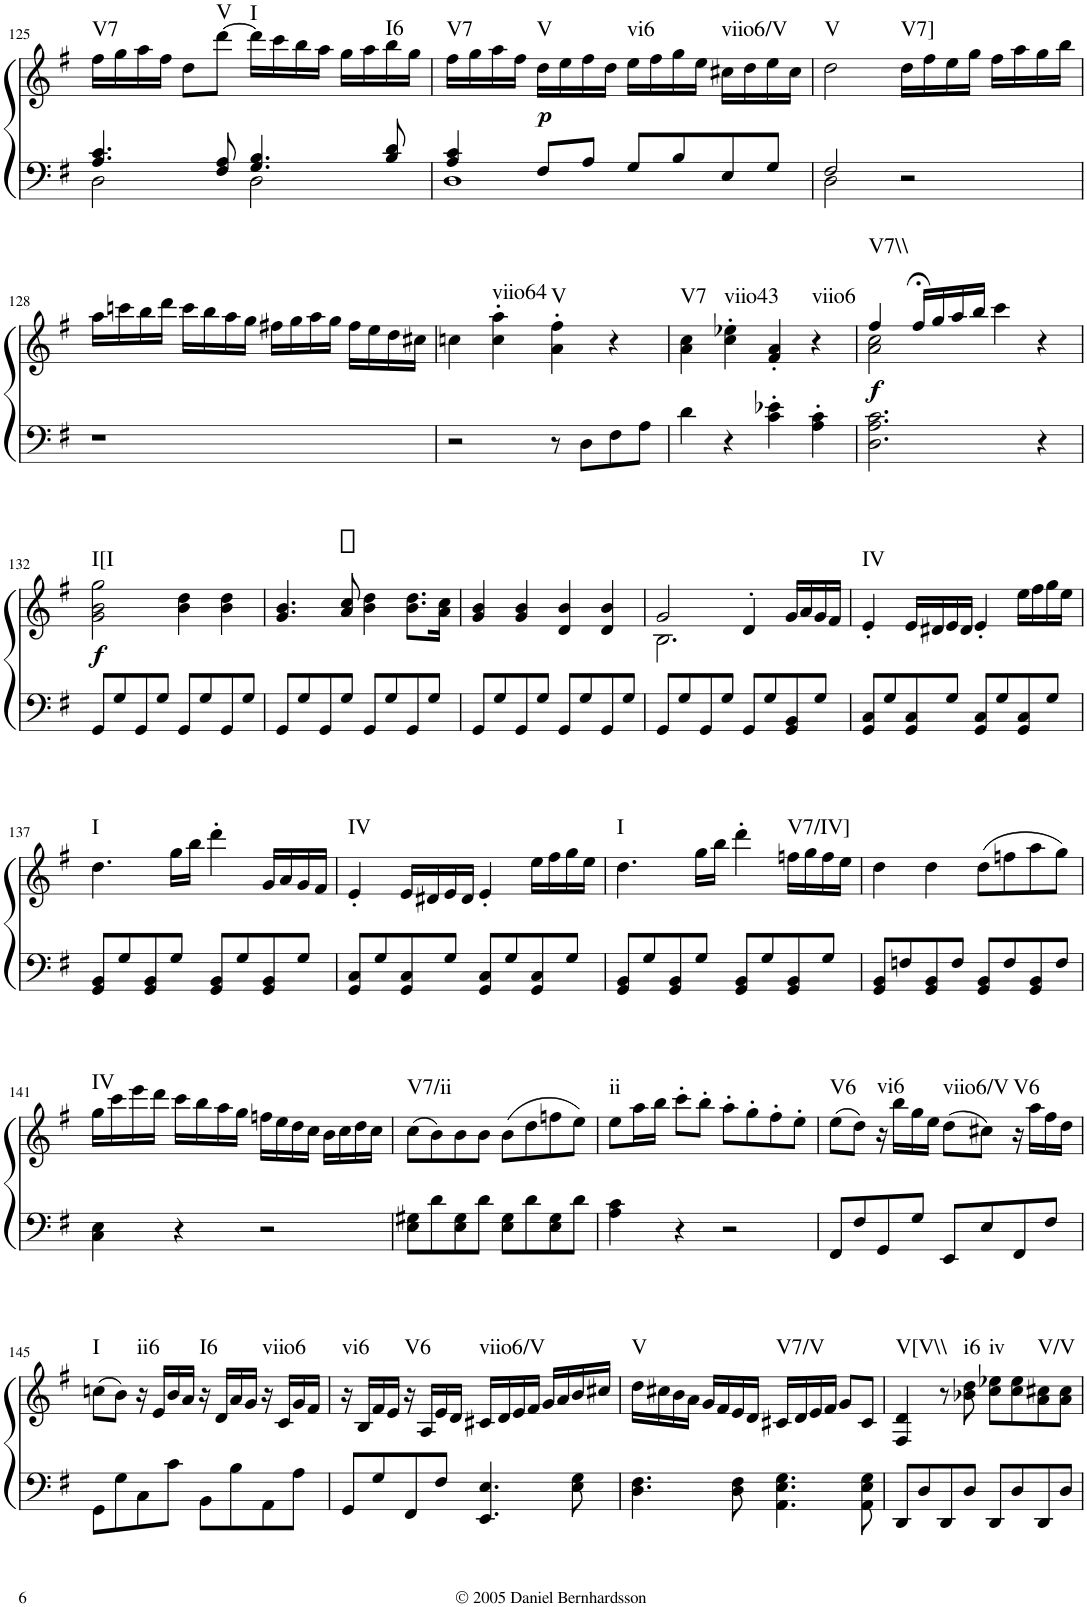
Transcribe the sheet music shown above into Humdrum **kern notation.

**kern	**kern	**dynam	**harte
*part1	*part1	*part1	*part1
*staff2	*staff1	*staff1/2	*
*I"Piano	*	*	*
*I'Pno.	*	*	*
!!LO:PB:g=z
*clefF4	*clefG2	*	*
*k[f#]	*k[f#]	*	*
*G:	*G:	*	*
*M4/4	*M4/4	*	*
*met(c)	*met(c)	*	*
=125	=125	=125	=125
*^	*	*	*
!	!	!	!	!LO:H:kt=V7
4.A/ 4.c/	2D\	16ff#\LL	.	N
.	.	16gg\	.	.
.	.	16aa\	.	.
.	.	16ff#\JJ	.	.
.	.	8dd\L	.	.
!	!	!	!	!LO:H:kt=V
8F#/ 8A/	.	[8ddd\J	.	N
!	!	!	!	!LO:H:kt=I
4.G/ 4.B/	2D\	16ddd\LL]	.	N
.	.	16ccc\	.	.
.	.	16bb\	.	.
.	.	16aa\JJ	.	.
.	.	16gg\LL	.	.
.	.	16aa\	.	.
!	!	!	!	!LO:H:kt=I6
8B/ 8d/	.	16bb\	.	N
.	.	16gg\JJ	.	.
=126	=126	=126	=126	=126
!	!	!	!	!LO:H:kt=V7
4A/ 4c/	1D	16ff#\LL	.	N
.	.	16gg\	.	.
.	.	16aa\	.	.
.	.	16ff#\JJ	.	.
!	!	!	!LO:DY:b	!LO:H:kt=V
8F#/L	.	16dd\LL	p	N
.	.	16ee\	.	.
8A/J	.	16ff#\	.	.
.	.	16dd\JJ	.	.
!	!	!	!	!LO:H:kt=vi6
8G/L	.	16ee\LL	.	N
.	.	16ff#\	.	.
8B/	.	16gg\	.	.
.	.	16ee\JJ	.	.
!	!	!	!	!LO:H:kt=viio6/V
8E/	.	16cc#X\LL	.	N
.	.	16dd\	.	.
8G/J	.	16ee\	.	.
.	.	16cc#\JJ	.	.
=127	=127	=127	=127	=127
!	!	!	!	!LO:H:kt=V
2F#/	2D\	2dd\	.	N
!	!	!	!	!LO:H:kt=V7]
2r	2ryy	16dd\LL	.	N
.	.	16ff#\	.	.
.	.	16ee\	.	.
.	.	16gg\JJ	.	.
.	.	16ff#\LL	.	.
.	.	16aa\	.	.
.	.	16gg\	.	.
.	.	16bb\JJ	.	.
*v	*v	*	*	*
!!LO:LB:g=z
=128	=128	=128	=128
1r	16aa\LL	.	.
.	16cccn\	.	.
.	16bb\	.	.
.	16ddd\JJ	.	.
.	16ccc\LL	.	.
.	16bb\	.	.
.	16aa\	.	.
.	16gg\JJ	.	.
.	16ff#X\LL	.	.
.	16gg\	.	.
.	16aa\	.	.
.	16gg\JJ	.	.
.	16ff#\LL	.	.
.	16ee\	.	.
.	16dd\	.	.
.	16cc#X\JJ	.	.
=129	=129	=129	=129
2r	4ccn\	.	.
!	!	!	!LO:H:kt=viio64
.	4cc\' 4aa\'	.	N
!	!	!	!LO:H:kt=V
8r	4a\' 4ff#\'	.	N
8D\L	.	.	.
8F#\	4r	.	.
8A\J	.	.	.
=130	=130	=130	=130
!	!	!	!LO:H:kt=V7
4d\	4a\ 4cc\	.	N
!	!	!	!LO:H:kt=viio43
4r	4cc\' 4ee-X\'	.	N
4c\' 4e-X\'	4f#/' 4a/'	.	.
!	!	!	!LO:H:kt=viio6
4A\' 4c\'	4r	.	N
=131	=131	=131	=131
*	*^	*	*
!	!	!	!LO:DY:b	!LO:H:kt=V7\\
2.D\ 2.A\ 2.c\	4ff#/	2a\ 2cc\	f	N
.	16ff#;</LL	.	.	.
.	16gg/	.	.	.
.	16aa/	.	.	.
.	16bb/JJ	.	.	.
.	4ccc\	2ryy	.	.
4r	4r	.	.	.
*	*v	*v	*	*
!!LO:LB:g=z
=132	=132	=132	=132
!	!	!LO:DY:b	!LO:H:kt=I[I
8GG/L	2g\ 2b\ 2gg\	f	N
8G/	.	.	.
8GG/	.	.	.
8G/J	.	.	.
8GG/L	4b\ 4dd\	.	.
8G/	.	.	.
8GG/	4b\ 4dd\	.	.
8G/J	.	.	.
=133	=133	=133	=133
8GG/L	4.g/ 4.b/	.	.
8G/	.	.	.
8GG/	.	.	.
8G/J	8a/ 8cc/	.	.
8GG/L	4b\ 4dd\	.	.
8G/	.	.	.
8GG/	8.b\ 8.dd\L	.	.
8G/J	.	.	.
.	16a\ 16cc\Jk	.	.
=134	=134	=134	=134
8GG/L	4g/ 4b/	.	.
8G/	.	.	.
8GG/	4g/ 4b/	.	.
8G/J	.	.	.
8GG/L	4d/ 4b/	.	.
8G/	.	.	.
8GG/	4d/ 4b/	.	.
8G/J	.	.	.
=135	=135	=135	=135
*	*^	*	*
8GG/L	2g/	2.B\	.	.
8G/	.	.	.	.
8GG/	.	.	.	.
8G/J	.	.	.	.
8GG/L	4d'/	.	.	.
8G/	.	.	.	.
8GG/ 8BB/	16g/LL	4ryy	.	.
.	16a/	.	.	.
8G/J	16g/	.	.	.
.	16f#/JJ	.	.	.
*	*v	*v	*	*
=136	=136	=136	=136
!	!	!	!LO:H:kt=IV
8GG/ 8C/L	4e'/	.	N
8G/	.	.	.
8GG/ 8C/	16e/LL	.	.
.	16d#X/	.	.
8G/J	16e/	.	.
.	16d#/JJ	.	.
8GG/ 8C/L	4e'/	.	.
8G/	.	.	.
8GG/ 8C/	16ee\LL	.	.
.	16ff#\	.	.
8G/J	16gg\	.	.
.	16ee\JJ	.	.
!!LO:LB:g=z
=137	=137	=137	=137
!	!	!	!LO:H:kt=I
8GG/ 8BB/L	4.dd\	.	N
8G/	.	.	.
8GG/ 8BB/	.	.	.
8G/J	16gg\LL	.	.
.	16bb\JJ	.	.
8GG/ 8BB/L	4ddd'\	.	.
8G/	.	.	.
8GG/ 8BB/	16g/LL	.	.
.	16a/	.	.
8G/J	16g/	.	.
.	16f#/JJ	.	.
=138	=138	=138	=138
!	!	!	!LO:H:kt=IV
8GG/ 8C/L	4e'/	.	N
8G/	.	.	.
8GG/ 8C/	16e/LL	.	.
.	16d#X/	.	.
8G/J	16e/	.	.
.	16d#/JJ	.	.
8GG/ 8C/L	4e'/	.	.
8G/	.	.	.
8GG/ 8C/	16ee\LL	.	.
.	16ff#\	.	.
8G/J	16gg\	.	.
.	16ee\JJ	.	.
=139	=139	=139	=139
!	!	!	!LO:H:kt=I
8GG/ 8BB/L	4.dd\	.	N
8G/	.	.	.
8GG/ 8BB/	.	.	.
8G/J	16gg\LL	.	.
.	16bb\JJ	.	.
8GG/ 8BB/L	4ddd'\	.	.
8G/	.	.	.
!	!	!	!LO:H:kt=V7/IV]
8GG/ 8BB/	16ffn\LL	.	N
.	16gg\	.	.
8G/J	16ff\	.	.
.	16ee\JJ	.	.
=140	=140	=140	=140
8GG/ 8BB/L	4dd\	.	.
8Fn/	.	.	.
8GG/ 8BB/	4dd\	.	.
8F/J	.	.	.
8GG/ 8BB/L	(8dd\L	.	.
8F/	8ffn\	.	.
8GG/ 8BB/	8aa\	.	.
8F/J	8gg\J)	.	.
!!LO:LB:g=z
=141	=141	=141	=141
!	!	!	!LO:H:kt=IV
4C\ 4E\	16gg\LL	.	N
.	16ccc\	.	.
.	16eee\	.	.
.	16ddd\JJ	.	.
4r	16ccc\LL	.	.
.	16bb\	.	.
.	16aa\	.	.
.	16gg\JJ	.	.
2r	16ffn\LL	.	.
.	16ee\	.	.
.	16dd\	.	.
.	16cc\JJ	.	.
.	16b\LL	.	.
.	16cc\	.	.
.	16dd\	.	.
.	16cc\JJ	.	.
=142	=142	=142	=142
!	!	!	!LO:H:kt=V7/ii
8E\ 8G#X\L	(8cc\L	.	N
8d\	8b\)	.	.
8E\ 8G#\	8b\	.	.
8d\J	8b\J	.	.
8E\ 8G#\L	(8b\L	.	.
8d\	8dd\	.	.
8E\ 8G#\	8ffn\	.	.
8d\J	8ee\J)	.	.
=143	=143	=143	=143
!	!	!	!LO:H:kt=ii
4A\ 4c\	8ee\L	.	N
.	16aa\L	.	.
.	16bb\JJ	.	.
4r	8ccc'\L	.	.
.	8bb'\J	.	.
2r	8aa'\L	.	.
.	8gg'\	.	.
.	8ff#'\	.	.
.	8ee'\J	.	.
=144	=144	=144	=144
!	!	!	!LO:H:kt=V6
8FF#/L	(8ee\L	.	N
8F#/	8dd\J)	.	.
!	!	!	!LO:H:kt=vi6
8GG/	16r	.	N
.	16bb\LL	.	.
8G/J	16gg\	.	.
.	16ee\JJ	.	.
!	!	!	!LO:H:kt=viio6/V
8EE/L	(8dd\L	.	N
8E/	8cc#X\J)	.	.
!	!	!	!LO:H:kt=V6
8FF#/	16r	.	N
.	16aa\LL	.	.
8F#/J	16ff#\	.	.
.	16dd\JJ	.	.
!!LO:LB:g=z
=145	=145	=145	=145
!	!	!	!LO:H:kt=I
8GG\L	(8ccn\L	.	N
8G\	8b\J)	.	.
!	!	!	!LO:H:kt=ii6
8C\	16r	.	N
.	16e/LL	.	.
8c\J	16b/	.	.
.	16a/JJ	.	.
!	!	!	!LO:H:kt=I6
8BB\L	16r	.	N
.	16d/LL	.	.
8B\	16a/	.	.
.	16g/JJ	.	.
!	!	!	!LO:H:kt=viio6
8AA\	16r	.	N
.	16c/LL	.	.
8A\J	16g/	.	.
.	16f#/JJ	.	.
=146	=146	=146	=146
!	!	!	!LO:H:kt=vi6
8GG/L	16r	.	N
.	16B/LL	.	.
8G/	16f#/	.	.
.	16e/JJ	.	.
!	!	!	!LO:H:kt=V6
8FF#/	16r	.	N
.	16A/LL	.	.
8F#/J	16e/	.	.
.	16d/JJ	.	.
!	!	!	!LO:H:kt=viio6/V
4.EE/ 4.E/	16c#X/LL	.	N
.	16d/	.	.
.	16e/	.	.
.	16f#/JJ	.	.
.	16g/LL	.	.
.	16a/	.	.
8E\ 8G\	16b/	.	.
.	16cc#X/JJ	.	.
=147	=147	=147	=147
!	!	!	!LO:H:kt=V
4.D\ 4.F#\	16dd\LL	.	N
.	16cc#X\	.	.
.	16b\	.	.
.	16a\JJ	.	.
.	16g/LL	.	.
.	16f#/	.	.
8D\ 8F#\	16e/	.	.
.	16d/JJ	.	.
!	!	!	!LO:H:kt=V7/V
4.AA\ 4.E\ 4.G\	16c#X/LL	.	N
.	16d/	.	.
.	16e/	.	.
.	16f#/JJ	.	.
.	8g/L	.	.
8AA\ 8E\ 8G\	8c#/J	.	.
=148	=148	=148	=148
!	!	!	!LO:H:kt=V[V\\
8DD/L	4F#/ 4d/	.	N
8D/	.	.	.
8DD/	8r	.	.
!	!	!	!LO:H:kt=i6
8D/J	8b-X\ 8dd\	.	N
!	!	!	!LO:H:kt=iv
8DD/L	8cc\ 8ee-X\L	.	N
8D/	8cc\ 8ee-\	.	.
!	!	!	!LO:H:kt=V/V
8DD/	8a\ 8cc#X\	.	N
8D/J	8a\ 8cc#\J	.	.
=	=	=	=
*-	*-	*-	*-
